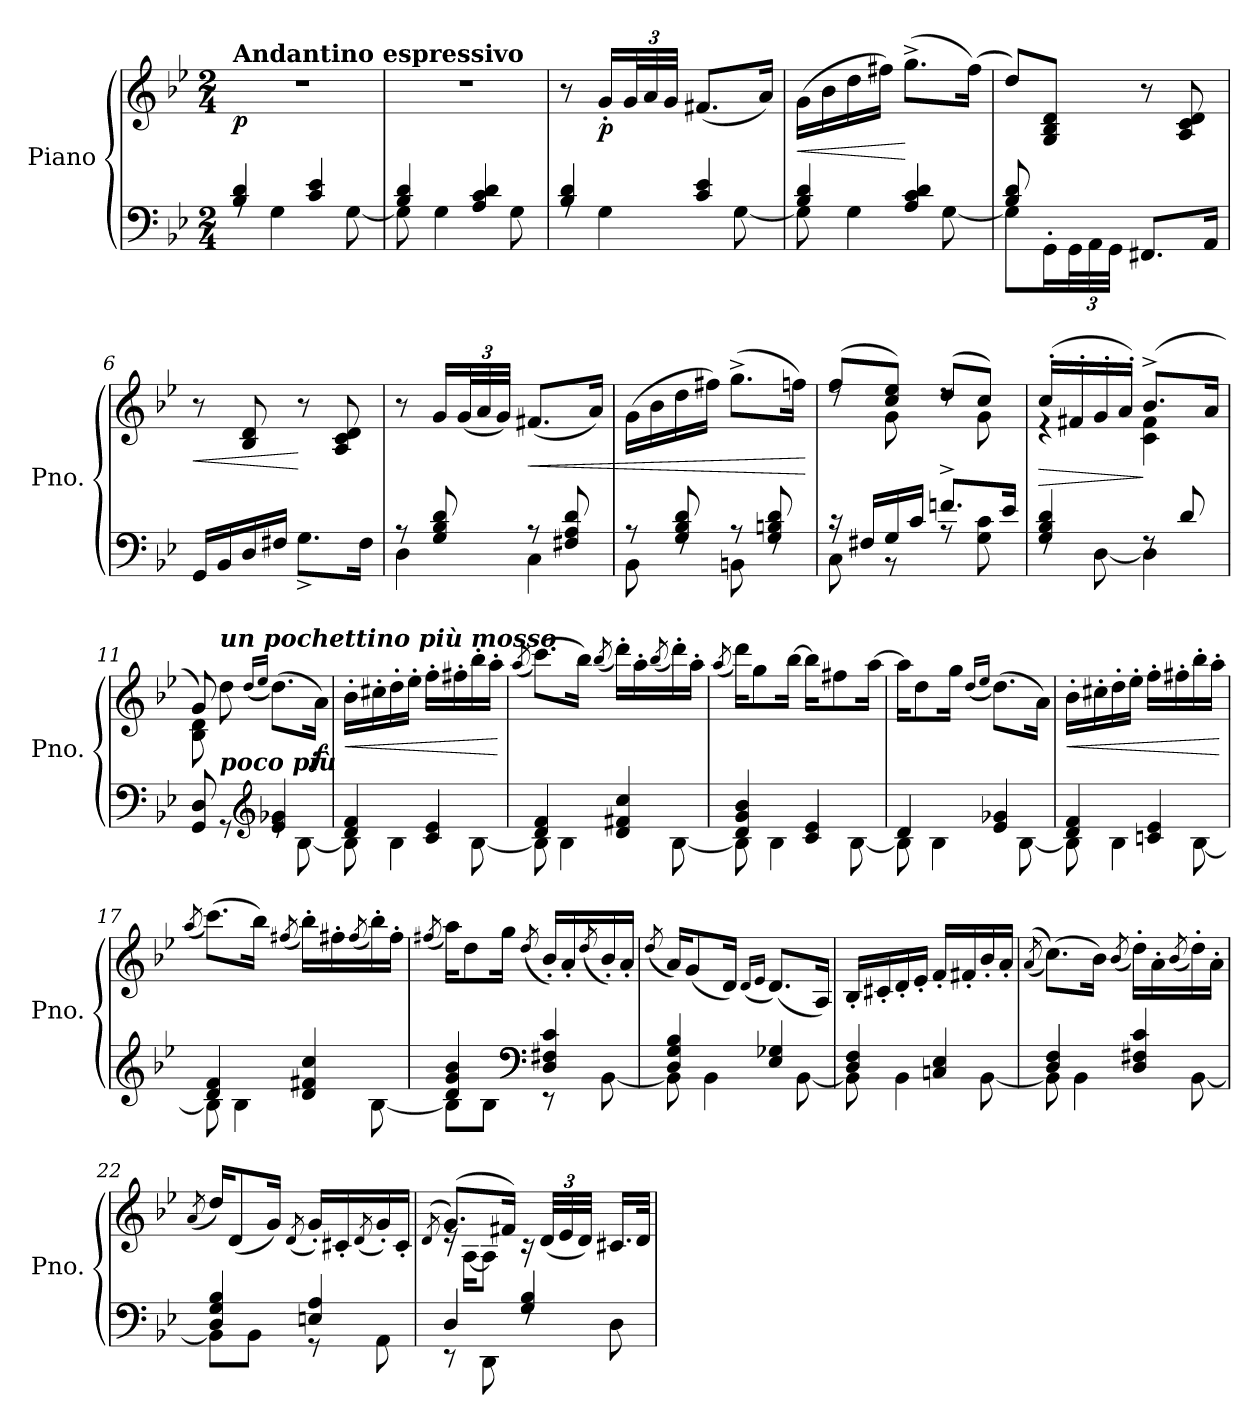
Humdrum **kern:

**kern	**kern	**dynam
*part1	*part1	*part1
*staff2	*staff1	*staff1/2
*I"Piano	*	*
*I'Pno.	*	*
*clefF4	*clefG2	*
*k[b-e-]	*k[b-e-]	*
*M2/4	*M2/4	*
=1	=1	=1
*^	*	*
!	!	!LO:TX:a:B:t=Andantino espressivo	!
!	!	!	!LO:DY:b
4B-/ 4d/	8rA	2r	p
.	4G\	.	.
4c/ 4e-/	.	.	.
.	[8G\	.	.
=2	=2	=2	=2
4B-/ 4d/	8G\]	2r	.
.	4G\	.	.
4A/ 4c/ 4d/	.	.	.
.	8G\	.	.
=3	=3	=3	=3
4B-/ 4d/	8rA	8r	.
!	!	!	!LO:DY:b
.	4G\	16g'/LL	p
*	*	*Xbrackettup	*
.	.	48g/L	.
.	.	48a/	.
.	.	48g/JJJ	.
4c/ 4e-/	.	(<8.f#X/L	.
.	[8G\	.	.
.	.	16a/Jk)	.
=4	=4	=4	=4
!	!	!	!LO:HP:b
4B-/ 4d/	8G\]	(>16g\LL	<
.	.	16b-\	.
.	4G\	16dd\	.
.	.	16ff#X\JJ)	.
4A/ 4c/ 4d/	.	(>8.gg^\L	[
.	[8G\	.	.
.	.	(>16ff#\Jk)	.
!!LO:LB:g=z
=5	=5	=5	=5
8B-/ 8d/	8G\L]	8dd/L)	.
8ryy	16GG'\L	8G/ 8B-/ 8d/J	.
*	*Xbrackettup	*	*
.	48GG\L	.	.
.	48AA\	.	.
.	48GG\JJJ	.	.
4ryy	8.FF#X/L	8r	.
.	.	8A/ 8c/ 8d/	.
.	16AA/Jk	.	.
=6	=6	=6	=6
!	!	!	!LO:HP:b
2ryy	16GG/LL	8r	<
.	16BB-/	.	.
.	16D/	8B-/ 8d/	.
.	16F#X/JJ	.	.
.	8.G^\L	8r	[
.	.	8A/ 8c/ 8d/	.
.	16F#\Jk	.	.
=7	=7	=7	=7
8r	4D\	8r	.
8G/ 8B-/ 8d/	.	16g/LL	.
.	.	(<48g/L	.
.	.	48a/	.
.	.	48g/JJJ)	.
!	!	!	!LO:HP:b
8r	4C\	(<8.f#X/L	<
8F#X/ 8A/ 8d/	.	.	.
.	.	16a/Jk)	.
=8	=8	=8	=8
8r	8BB-\	(>16g\LL	.
.	.	16b-\	.
8G/ 8B-/ 8d/	8rF	16dd\	.
.	.	16ff#X\JJ)	.
8r	8BBn\	(>8.gg^\L	.
8G/ 8Bn/ 8d/	8rF	.	.
.	.	16ffn\Jk)	.
*v	*v	*	*
.	.	[
!!LO:LB:g=z
=9	=9	=9
*^	*^	*
16r	8C\	(>8ff/L	8rdd	.
16F#X/LL	.	.	.	.
16G/	8r	8cc/ 8ee-/J)	8g\	.
16c/JJ	.	.	.	.
8.fn^/L	8rA	(>8dd/L	8rdd	.
.	8G\ 8c\	8cc/J)	8g\	.
16e-/Jk	.	.	.	.
=10	=10	=10	=10	=10
!	!	!	!	!LO:HP:b
4G/ 4B-/ 4d/	8rF	(<16cc'/LL	4re	>
.	.	16f#X'/	.	.
.	[8D\	16g'/	.	.
.	.	16a'/JJ)	.	.
8rF	4D\]	(>8.b-^/L	4c\ 4f#\	]
8d/	.	.	.	.
.	.	16a/Jk	.	.
=11	=11	=11	=11	=11
8GG/ 8D/	4ryy	8g/)	8B-\ 8d\	.
!	!	!LO:TX:a:Bi:t=un pochettino più mosso	!	!
!LO:TX:a:Bi:t=poco più	!	!	!	!
8rGG	.	8dd\	4.ryy	.
*clefG2	*	*	*	*
.	.	(<16qdd/LL	.	.
.	.	16qee-/JJ	.	.
4e-/ 4g-X/	8re	(>8.dd\L)	.	.
.	[8B-\	.	.	.
!	!	!	!	!LO:DY:b
.	.	16a\Jk)	.	f
*	*	*v	*v	*
=12	=12	=12	=12
!	!	!	!LO:HP:b
4d/ 4f/	8B-\]	16b-'\LL	<
.	.	16cc#X'\	.
.	4B-\	16dd'\	.
.	.	16ee-'\JJ	.
4c/ 4e-/	.	16ff'\LL	.
.	.	16ff#X'\	.
.	[8B-\	16bb-'\	.
.	.	16aa'\JJ	.
*v	*v	*	*
.	.	[
!!LO:LB:g=z
=13	=13	=13
.	(<8qaa/	.
*^	*	*
4d/ 4f/	8B-\]	(>8.ccc\L)	.
.	4B-\	.	.
.	.	16bb-\Jk)	.
.	.	(<8qbb-/	.
4d/ 4f#X/ 4cc/	.	16ddd'\LL)	.
.	.	16aa'\	.
.	.	(<8qbb-/	.
.	[8B-\	16ddd'\)	.
.	.	16aa'\JJ	.
=14	=14	=14	=14
.	.	(<8qaa/	.
4d/ 4g/ 4b-/	8B-\]	16ddd\KL)	.
.	.	8gg\	.
.	4B-\	.	.
.	.	[16bb-\Jk	.
4c/ 4e-/	.	16bb-\KL]	.
.	.	8ff#X\	.
.	[8B-\	.	.
.	.	[16aa\Jk	.
=15	=15	=15	=15
4d/	8B-\]	16aa\KL]	.
.	.	8dd\	.
.	4B-\	.	.
.	.	16gg\Jk	.
.	.	(<16qdd/LL	.
.	.	16qee-/JJ	.
4e-/ 4g-X/	.	(>8.dd\L)	.
.	[8B-\	.	.
.	.	16a\Jk)	.
=16	=16	=16	=16
!	!	!	!LO:HP:b
4d/ 4f/	8B-\]	16b-'\LL	<
.	.	16cc#X'\	.
.	4B-\	16dd'\	.
.	.	16ee-'\JJ	.
4cn/ 4e-/	.	16ff'\LL	.
.	.	16ff#X'\	.
.	[8B-\	16bb-'\	.
.	.	16aa'\JJ	.
*v	*v	*	*
.	.	[
!!LO:LB:g=z
=17	=17	=17
.	(<8qaa/	.
*^	*	*
4d/ 4f/	8B-\]	(>8.ccc\L)	.
.	4B-\	.	.
.	.	16bb-\Jk)	.
.	.	(<8qff#X/	.
4d/ 4f#X/ 4cc/	.	16bb-'\LL)	.
.	.	16ff#'\	.
.	.	(<8qff#/	.
.	[8B-\	16bb-'\)	.
.	.	16ff#'\JJ	.
=18	=18	=18	=18
.	.	(<8qff#X/	.
4d/ 4g/ 4b-/	8B-\L]	16aa\KL)	.
.	.	8dd\	.
.	8B-\J	.	.
.	.	16gg\Jk	.
*clefF4	*	*	*
.	.	(<8qdd/	.
4D/ 4F#X/ 4c/	8r	16b-'/LL)	.
.	.	16a'/	.
.	.	(<8qdd/	.
.	[8BB-\	16b-'/)	.
.	.	16a'/JJ	.
=19	=19	=19	=19
.	.	(<8qdd/	.
4D/ 4G/ 4B-/	8BB-\]	16a/KL)	.
.	.	(<8g/	.
.	4BB-\	.	.
.	.	16d/Jk)	.
.	.	(<16qd/LL	.
.	.	16qe-/JJ	.
4E-/ 4G-X/	.	(<8.d/L)	.
.	[8BB-\	.	.
.	.	16A/Jk)	.
=20	=20	=20	=20
4D/ 4F/	8BB-\]	16B-'/LL	.
.	.	16c#X'/	.
.	4BB-\	16d'/	.
.	.	16e-'/JJ	.
4Cn/ 4E-/	.	16f'/LL	.
.	.	16f#X'/	.
.	[8BB-\	16b-'/	.
.	.	16a'/JJ	.
!!LO:PB:g=z
=21	=21	=21	=21
.	.	(<(<8qa/	.
4D/ 4F/	8BB-\]	(>8.cc\L))	.
.	4BB-\	.	.
.	.	16b-\Jk)	.
.	.	(<8qb-/	.
4D/ 4F#X/ 4c/	.	16dd'\LL)	.
.	.	16a'\	.
.	.	(<8qb-/	.
.	[8BB-\	16dd'\)	.
.	.	16a'\JJ	.
=22	=22	=22	=22
.	.	(<8qa/	.
4D/ 4G/ 4B-/	8BB-\L]	16dd/KL)	.
.	.	(<8d/	.
.	8BB-\J	.	.
.	.	16g/Jk)	.
.	.	(<8qd/	.
4En/ 4A/	8r	16g'/LL)	.
.	.	16c#X'/	.
.	.	(<8qd/	.
.	8AA\	16g'/)	.
.	.	16c#'/JJ	.
=23	=23	=23	=23
.	.	(>8qd/	.
*	*	*^	*
4D/	8r	(>8.g/L)	16re	.
.	.	.	[16A\KL	.
.	8DD\	.	8A\J]	.
.	.	16f#X/Jk)	.	.
4G/ 4B-/	8rF	16rc	4ryy	.
.	.	(<48d/LLL	.	.
.	.	48e-/	.	.
.	.	48d/JJJ)	.	.
.	8D\	16.c#X/LL	.	.
.	.	32d/JJk	.	.
*v	*v	*	*	*
*	*v	*v	*
=	=	=
*-	*-	*-
